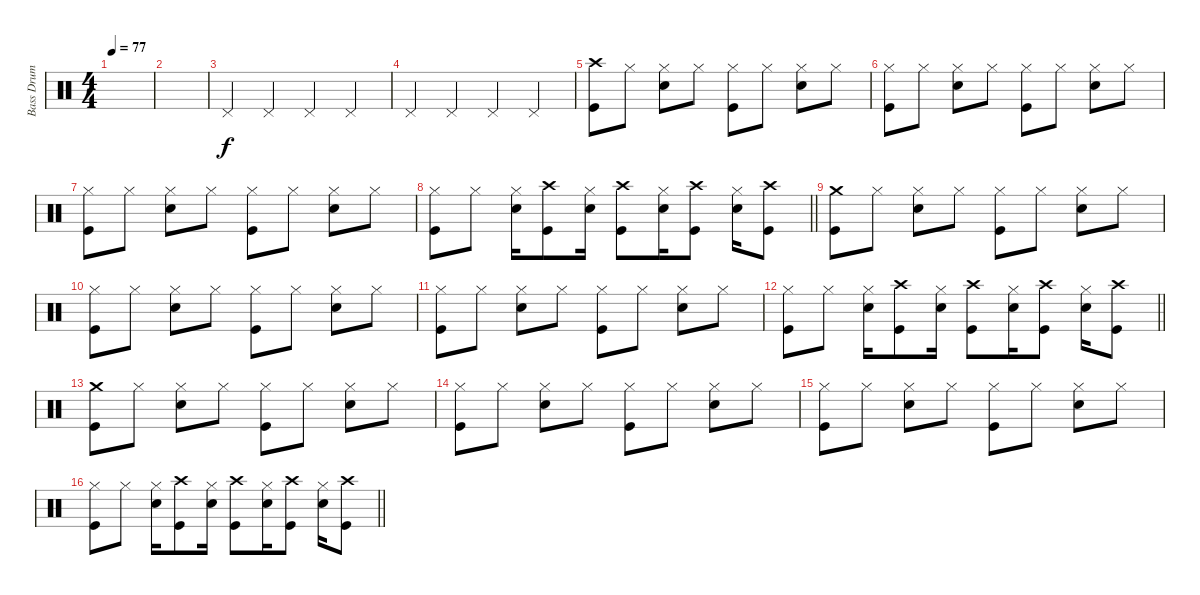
\track ("Bass Drum" "Bass Drum") {instrument percussion}
\staff {score}
\articulation defaults
\ts (4 4)
\tempo 77
\clef neutral
\ks c
|
|
"Pedal Hi-Hat (hit)".4 "Pedal Hi-Hat (hit)".4 "Pedal Hi-Hat (hit)".4 "Pedal Hi-Hat (hit)".4 |
"Pedal Hi-Hat (hit)".4 "Pedal Hi-Hat (hit)".4 "Pedal Hi-Hat (hit)".4 "Pedal Hi-Hat (hit)".4 |
("Crash high (hit)" "Kick (hit)").8 "Hi-Hat (closed)".8 ("Hi-Hat (closed)" "Electric Snare (hit)").8 "Hi-Hat (closed)".8 ("Hi-Hat (closed)" "Kick (hit)").8 "Hi-Hat (closed)".8 ("Hi-Hat (closed)" "Electric Snare (hit)").8 "Hi-Hat (closed)".8 |
("Hi-Hat (closed)" "Kick (hit)").8 "Hi-Hat (closed)".8 ("Hi-Hat (closed)" "Electric Snare (hit)").8 "Hi-Hat (closed)".8 ("Hi-Hat (closed)" "Kick (hit)").8 "Hi-Hat (closed)".8 ("Hi-Hat (closed)" "Electric Snare (hit)").8 "Hi-Hat (closed)".8 |
("Hi-Hat (closed)" "Kick (hit)").8 "Hi-Hat (closed)".8 ("Hi-Hat (closed)" "Electric Snare (hit)").8 "Hi-Hat (closed)".8 ("Hi-Hat (closed)" "Kick (hit)").8 "Hi-Hat (closed)".8 ("Hi-Hat (closed)" "Electric Snare (hit)").8 "Hi-Hat (closed)".8 |
\barLineRight lightlight
("Hi-Hat (closed)" "Kick (hit)").8 "Hi-Hat (closed)".8 ("Hi-Hat (closed)" "Electric Snare (hit)").16 ("Crash high (hit)" "Kick (hit)").8 ("Hi-Hat (closed)" "Electric Snare (hit)").16 ("Crash high (hit)" "Kick (hit)").8 ("Hi-Hat (closed)" "Electric Snare (hit)").16 ("Crash high (hit)" "Kick (hit)").8 ("Hi-Hat (closed)" "Electric Snare (hit)").16 ("Crash high (hit)" "Kick (hit)").8 |
("Crash medium (hit)" "Kick (hit)").8 "Hi-Hat (closed)".8 ("Hi-Hat (closed)" "Electric Snare (hit)").8 "Hi-Hat (closed)".8 ("Hi-Hat (closed)" "Kick (hit)").8 "Hi-Hat (closed)".8 ("Hi-Hat (closed)" "Electric Snare (hit)").8 "Hi-Hat (closed)".8 |
("Hi-Hat (closed)" "Kick (hit)").8 "Hi-Hat (closed)".8 ("Hi-Hat (closed)" "Electric Snare (hit)").8 "Hi-Hat (closed)".8 ("Hi-Hat (closed)" "Kick (hit)").8 "Hi-Hat (closed)".8 ("Hi-Hat (closed)" "Electric Snare (hit)").8 "Hi-Hat (closed)".8 |
("Hi-Hat (closed)" "Kick (hit)").8 "Hi-Hat (closed)".8 ("Hi-Hat (closed)" "Electric Snare (hit)").8 "Hi-Hat (closed)".8 ("Hi-Hat (closed)" "Kick (hit)").8 "Hi-Hat (closed)".8 ("Hi-Hat (closed)" "Electric Snare (hit)").8 "Hi-Hat (closed)".8 |
\barLineRight lightlight
("Hi-Hat (closed)" "Kick (hit)").8 "Hi-Hat (closed)".8 ("Hi-Hat (closed)" "Electric Snare (hit)").16 ("Crash high (hit)" "Kick (hit)").8 ("Hi-Hat (closed)" "Electric Snare (hit)").16 ("Crash high (hit)" "Kick (hit)").8 ("Hi-Hat (closed)" "Electric Snare (hit)").16 ("Crash high (hit)" "Kick (hit)").8 ("Hi-Hat (closed)" "Electric Snare (hit)").16 ("Crash high (hit)" "Kick (hit)").8 |
("Crash medium (hit)" "Kick (hit)").8 "Hi-Hat (closed)".8 ("Hi-Hat (closed)" "Electric Snare (hit)").8 "Hi-Hat (closed)".8 ("Hi-Hat (closed)" "Kick (hit)").8 "Hi-Hat (closed)".8 ("Hi-Hat (closed)" "Electric Snare (hit)").8 "Hi-Hat (closed)".8 |
("Hi-Hat (closed)" "Kick (hit)").8 "Hi-Hat (closed)".8 ("Hi-Hat (closed)" "Electric Snare (hit)").8 "Hi-Hat (closed)".8 ("Hi-Hat (closed)" "Kick (hit)").8 "Hi-Hat (closed)".8 ("Hi-Hat (closed)" "Electric Snare (hit)").8 "Hi-Hat (closed)".8 |
("Hi-Hat (closed)" "Kick (hit)").8 "Hi-Hat (closed)".8 ("Hi-Hat (closed)" "Electric Snare (hit)").8 "Hi-Hat (closed)".8 ("Hi-Hat (closed)" "Kick (hit)").8 "Hi-Hat (closed)".8 ("Hi-Hat (closed)" "Electric Snare (hit)").8 "Hi-Hat (closed)".8 |
\barLineRight lightlight
("Hi-Hat (closed)" "Kick (hit)").8 "Hi-Hat (closed)".8 ("Hi-Hat (closed)" "Electric Snare (hit)").16 ("Crash high (hit)" "Kick (hit)").8 ("Hi-Hat (closed)" "Electric Snare (hit)").16 ("Crash high (hit)" "Kick (hit)").8 ("Hi-Hat (closed)" "Electric Snare (hit)").16 ("Crash high (hit)" "Kick (hit)").8 ("Hi-Hat (closed)" "Electric Snare (hit)").16 ("Crash high (hit)" "Kick (hit)").8
